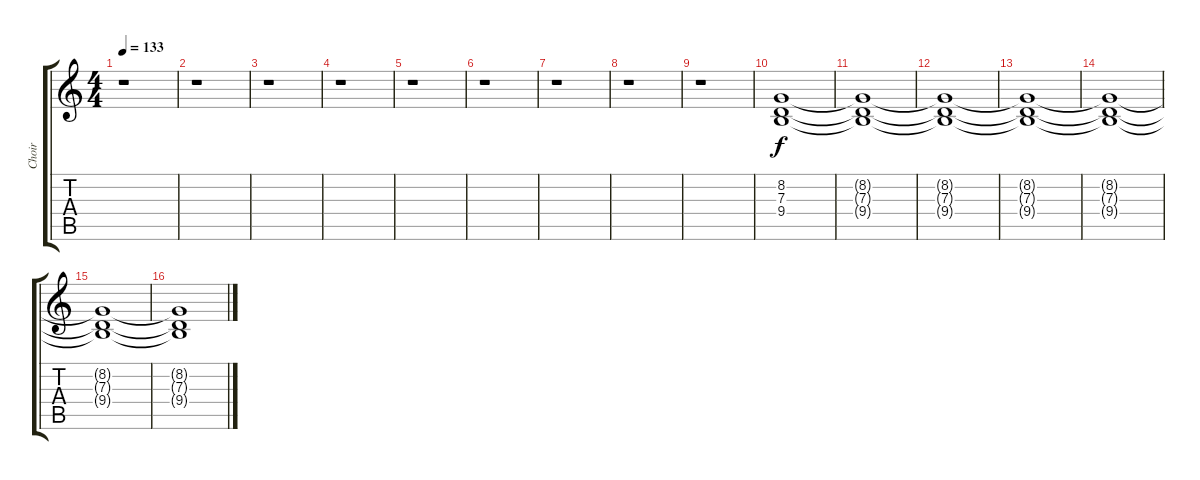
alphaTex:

\track ("Choir" "Choir") {instrument choiraahs}
\staff {score tabs}
\tuning (E4 B3 G3 D3 A2 E2) {hide}
\ts (4 4)
\tempo 133
\clef g2
\ks c
r.1{dy f} |
r.1 |
r.1 |
r.1 |
r.1 |
r.1 |
r.1 |
r.1 |
r.1 |
(8.2 7.3 9.4).1{volume 13 instrument voiceoohs} |
(8.2{t} 7.3{t} 9.4{t}).1 |
(8.2{t} 7.3{t} 9.4{t}).1 |
(8.2{t} 7.3{t} 9.4{t}).1 |
(8.2{t} 7.3{t} 9.4{t}).1 |
(8.2{t} 7.3{t} 9.4{t}).1 |
(8.2{t} 7.3{t} 9.4{t}).1
